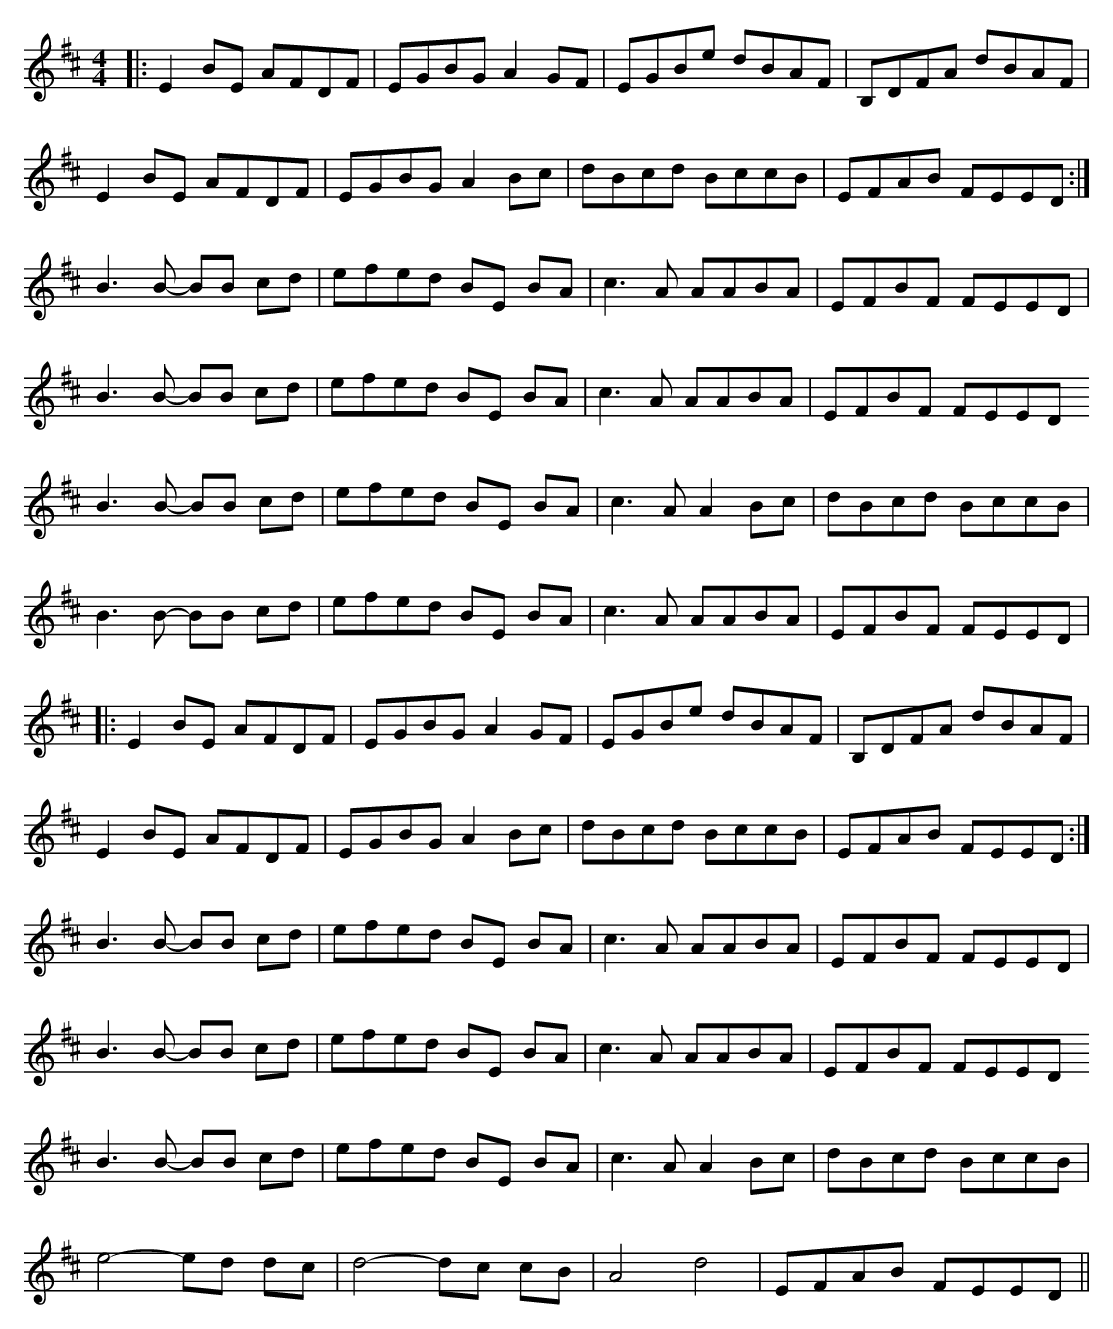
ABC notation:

X:1
M:4/4
K:Edor
|:E2BE AFDF|EGBG A2GF|EGBe dBAF|B,DFA dBAF|
E2BE AFDF|EGBG A2Bc|dBcd BccB|EFAB FEED:|
B3B- BB cd|efed BE BA|c3A AABA|EFBF FEED|
B3B- BB cd|efed BE BA|c3A AABA|EFBF FEED
B3B- BB cd|efed BE BA|c3A A2Bc|dBcd BccB|
B3B- BB cd|efed BE BA|c3A AABA|EFBF FEED|
|:E2BE AFDF|EGBG A2GF|EGBe dBAF|B,DFA dBAF|
E2BE AFDF|EGBG A2Bc|dBcd BccB|EFAB FEED:|
B3B- BB cd|efed BE BA|c3A AABA|EFBF FEED|
B3B- BB cd|efed BE BA|c3A AABA|EFBF FEED
B3B- BB cd|efed BE BA|c3A A2Bc|dBcd BccB|
e4- ed dc|d4-dc cB|A4 d4|EFAB FEED||
